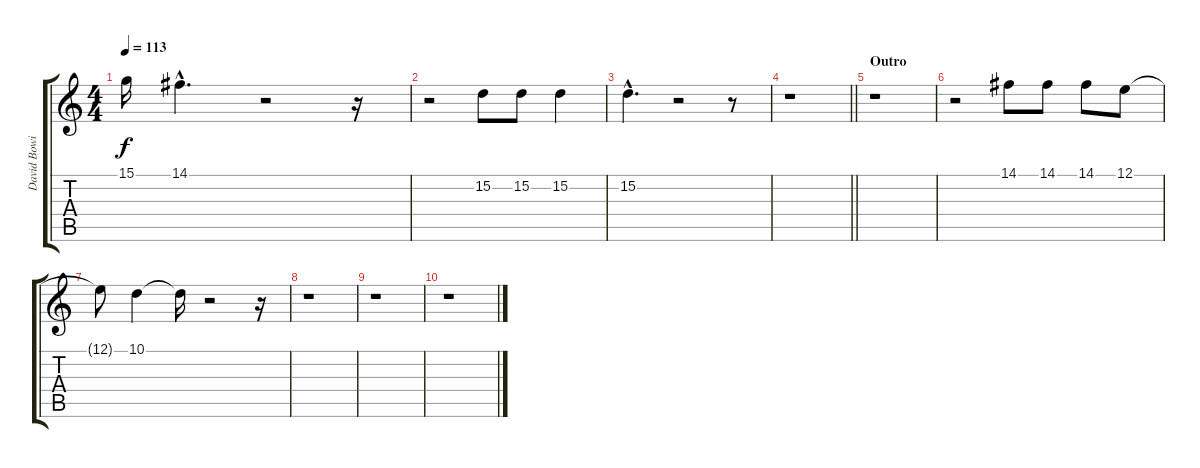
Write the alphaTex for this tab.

\track ("David Bowie / Vocals" "David Bowi") {instrument lead3calliope}
\staff {score tabs}
\tuning (E4 B3 G3 D3 A2 E2) {hide}
\ts (4 4)
\tempo 113
\clef g2
\ks c
15.1{t}.16{dy f} 14.1{hac}.4{d} r.2 r.16 |
r.2 15.2.8 15.2.8 15.2.4 |
15.2{hac}.4{d} r.2 r.8 |
\barLineRight lightlight
r.1 |
\section ("" "Outro")
r.1 |
r.2 14.1.8 14.1.8 14.1.8 12.1.8 |
12.1{t}.8 10.1.4 10.1{t}.16 r.2 r.16 |
r.1 |
r.1 |
r.1
